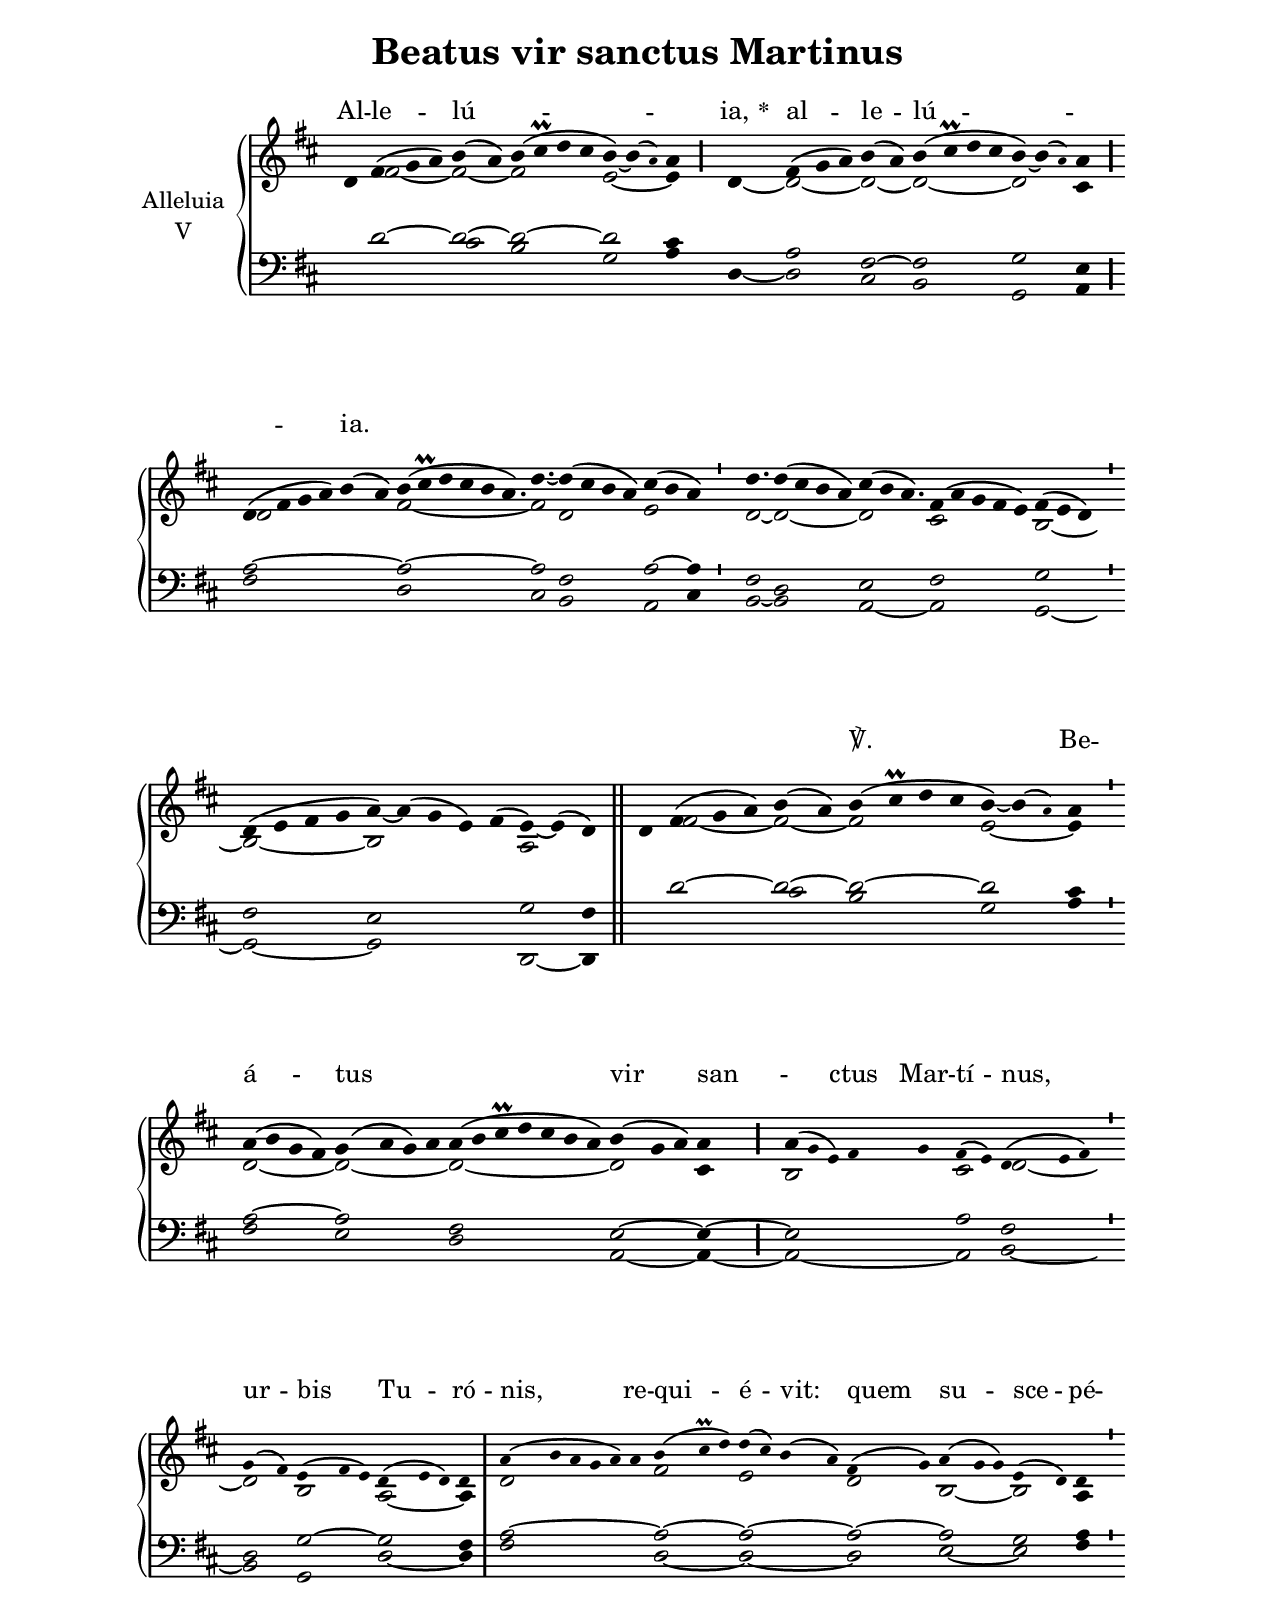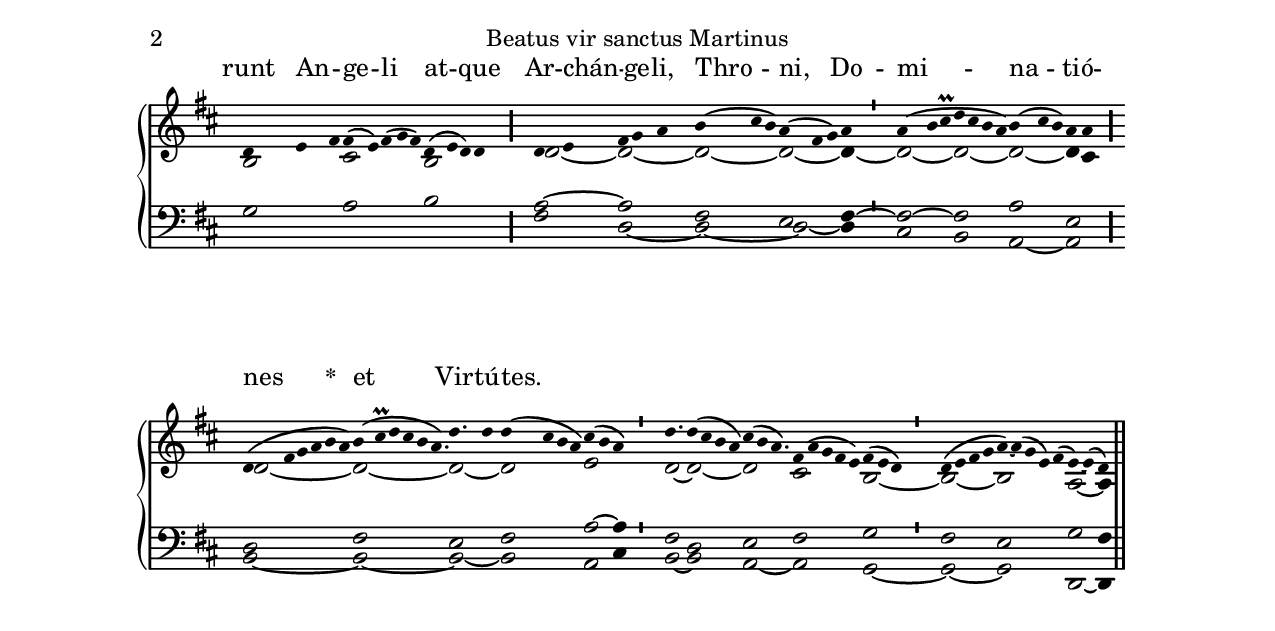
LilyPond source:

\version "2.18"
\include "gregorian.ly"
\include "noh2.ily"


%Page reference: page iii.432
%(volume.page)

global = {
 \key d \major
 \cadenzaOn 
}

\header {
  title = \markup \center-column {"Beatus vir sanctus Martinus" \vspace #1 }
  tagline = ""
  composer = ""
}

\paper {
 #(include-special-characters)
  oddHeaderMarkup = \markup \fill-line {
    \line {}
    \center-column {
      \on-the-fly #first-page     " "
      \on-the-fly #not-first-page "Beatus vir sanctus Martinus"
    }
    \line { \on-the-fly #print-page-number-check-first \fromproperty #'page:page-number-string }
  }
  evenHeaderMarkup = \markup \fill-line {
    \line { \on-the-fly #print-page-number-check-first \fromproperty #'page:page-number-string }
    \center-column { "Beatus vir sanctus Martinus" }
    \line {}
  }
}

chantText = \lyricmode {
Al -- le -- lú -- _ _ ia, 
\set stanza = " * " 
al -- le -- lú -- _ _ ia. 
_ _ _ _ _ _ _ _ _ _ _ _ _ ℣. 
Be -- á -- tus _ _ vir san -- _ ctus Mar -- tí -- nus, 
ur -- bis Tu -- ró -- nis, re -- qui -- é -- vit: 
quem su -- sce -- pé -- runt An -- _ ge -- li at -- que Ar -- chán -- _ ge -- li, 
Thro -- ni, Do -- mi -- na -- ti -- ó -- nes 
\set stanza = " * " et Vir -- tú -- tes. 
_ _ _ _ _ _ _ _ _ _ _ _ }

chantMusic = {
\tieDown   d'4 fis'4 ( g'4 a'4) b'4 ( a'4) b'4 ( cis''\prall d''4 cis''4 b'4) ~ b'4 ( \once \tweak #'font-size #-4 a' ) a'4 \divisioMaior
  d'4 fis'4 ( g'4 a'4) b'4 ( a'4) b'4 ( cis''\prall d''4 cis''4 b'4) ~ b'4 ( \once \tweak #'font-size #-4 a' ) a'4 \divisioMaior
 d'4 ( fis'4 g'4 a'4) b'4 ( a'4) b'4 ( cis''\prall d''4 cis''4 b'4 a'4.) d''4. ~ d''4 ( cis''4 b'4 a'4) cis''4 ( b'4 a'4) \divisioMinima
 d''4.  d''4 ( cis''4 b'4 a'4) cis''4 ( b'4 a'4.) fis'4 ( a'4 g'4 fis'4 e'4) fis'4 ( e'4 d'4) \divisioMinima
 d'4 ( e'4 fis'4 g'4 a'4) ~ a'4 ( g'4 e'4) fis'4 ( e'4) ~ e'4 ( d'4) \finalis
 d'4 fis'4 ( g'4 a'4) b'4 ( a'4) b'4 ( cis''\prall d''4 cis''4 b'4) ~ b'4 ( \once \tweak #'font-size #-4 a' ) a'4 \divisioMinima
 a'4 ( b'4 g'4 fis'4) g'4 ( a'4 g'4) a'4 a'4 ( b'4 cis''\prall d''4 cis''4 b'4 a'4) b'4 ( g'4 a'4) a'4 \divisioMaior
 a'4 ( \tiny g' e' 4) fis'4 g'4 fis'4 ( e'4) d'4 ( e'4 fis'4) \divisioMinima
 g'4 ( fis'4) e'4 ( fis'4 e'4) d'4 ( e'4 d'4) d'4 \divisioMaxima
 a'4 ( b'4 a'4 g'4 a'4) a'4 b'4 ( cis''\prall d''4) d''4 ( cis''4) b'4 ( a'4) fis'4 ( g'4) a'4 ( g'4 g'4) e'4 ( d'4) d'4 \divisioMinima
 d'4 e'4 fis'4 fis'4 ( e'4) fis'4 ( g'4 fis'4) d'4 ( e'4 d'4) d'4 \divisioMaior
 d'4 e'4 fis'4 g'4 a'4 b'4 ( cis''4 b'4) a'4 ( fis'4 g'4) a'4 \divisioMinima
 a'4 ( b'4 cis''\prall d''4 cis''4 b'4 a'4) b'4 ( cis''4 b'4) a'4 a'4 \divisioMaior
 d'4 ( fis'4 g'4 a'4 b'4 a'4) b'4 ( cis''\prall d''4 cis''4 b'4 a'4.) d''4. 4 d''4 ( cis''4 b'4 a'4) cis''4 ( b'4 a'4) \divisioMinima
 d''4.  d''4 ( cis''4 b'4 a'4) cis''4 ( b'4 a'4.) fis'4 ( a'4 g'4 fis'4 e'4) fis'4 ( e'4 d'4) \divisioMinima
 d'4 ( e'4 fis'4 g'4 a'4) ~ a'4 ( g'4 e'4) fis'4 ( e'4) ~ e'4 ( d'4) \finalis

}

altoMusic = {
r4 fis'2*3/2 ~ fis'2 ~ fis'2*4/2 e'2*3/2 ~ e'4 d'4 ~ d'2*3/2 ~ d'2 ~ d'2*4/2 ~ d'2*3/2 cis'4 \divisioMaior
d'2*6/2 fis'2*13/4 ~ fis'2*3/4 d'2*4/2 e'2*3/2 \divisioMinima
d'2*3/4 ~ d'2*4/2 ~ d'2*7/4 cis'2*5/2 b2*3/2 ~ \divisioMinima
b2*4/2 ~ b2*5/2 a2*3/2 \finalis
r4 fis'2*3/2 ~ fis'2 ~ fis'2*4/2 e'2*3/2 ~ e'4 \divisioMinima
d'2*4/2 ~ d'2*4/2 ~ d'2*7/2 ~ d'2*3/2 cis'4 \divisioMaior
b2*5/2 cis'2 d'2*3/2 ~ \divisioMinima
d'2 b2*3/2 a2*3/2 ~ a4 \divisioMaxima
d'2*6/2 fis'2*3/2 e'2*4/2 d'2 b2*3/2 ~ b2 a4 \divisioMinima
b2*3/2 cis'2*5/2 b2*4/2 \divisioMaior
d'2 ~ d'2*3/2 ~ d'2*3/2 ~ d'2*3/2 ~ d'4 ~ \divisioMinima
d'2*3/2 ~ d'2*4/2 ~ d'2*3/2 ~ d'4 cis'4 \divisioMaior
d'2*6/2 ~ d'2*13/4 ~ d'2*5/4 ~ d'2*4/2 e'2*3/2 \divisioMinima
d'2*3/4 ~ d'2*4/2 ~ d'2*7/4 cis'2*5/2 b2*3/2 ~ \divisioMinima
b2*4/2 ~ b2*5/2 a2 ~ a4 \finalis
}

tenorMusic = {
r4 d'2*3/2 ~ d'2 ~ d'2*4/2 ~ d'2*3/2 cis'4 r4 a2*3/2 fis2 ~ fis2*4/2 g2*3/2 e4 \divisioMaior
a2*6/2 ~ a2*13/4 ~ a2*3/4 fis2*4/2 a2 ~ a4 \divisioMinima
fis2*3/4 d2*4/2 e2*7/4 fis2*5/2 g2*3/2 \divisioMinima
fis2*4/2 e2*5/2 g2 fis4 \finalis
r4 d'2*3/2 ~ d'2 ~ d'2*4/2 ~ d'2*3/2 cis'4 \divisioMinima
a2*4/2 ~ a2*4/2 fis2*7/2 e2*3/2 ~ e4 ~ \divisioMaior
e2*5/2 a2 fis2*3/2 \divisioMinima
d2 g2*3/2 ~ g2*3/2 fis4 \divisioMaxima
a2*6/2 ~ a2*3/2 ~ a2*4/2 ~ a2 ~ a2*3/2 g2 a4 \divisioMinima
g2*3/2 a2*5/2 b2*4/2 \divisioMaior
a2 ~ a2*3/2 fis2*3/2 e2*3/2 fis4 ~ \divisioMinima
fis2*3/2 ~ fis2*4/2 a2*3/2 e2 \divisioMaior
d2*6/2 fis2*13/4 e2*5/4 fis2*4/2 a2 ~ a4 \divisioMinima
fis2*3/4 d2*4/2 e2*7/4 fis2*5/2 g2*3/2 \divisioMinima
fis2*4/2 e2*5/2 g2 fis4 \finalis
}

bassMusic = {
r2*4/2 cis'2 b2*4/2 g2*3/2 a4 d4 ~ d2*3/2 cis2 b,2*4/2 g,2*3/2 a,4 \divisioMaior
fis2*6/2 d2*13/4 cis2*3/4 b,2*4/2 a,2 cis4 \divisioMinima
b,2*3/4 ~ b,2*4/2 a,2*7/4 ~ a,2*5/2 g,2*3/2 ~ \divisioMinima
g,2*4/2 ~ g,2*5/2 d,2 ~ d,4 \finalis
r2*4/2 cis'2 b2*4/2 g2*3/2 a4 \divisioMinima
fis2*4/2 e2*4/2 d2*7/2 a,2*3/2 ~ a,4 ~ \divisioMaior
a,2*5/2 ~ a,2 b,2*3/2 ~ \divisioMinima
b,2 g,2*3/2 d2*3/2 ~ d4 \divisioMaxima
fis2*6/2 d2*3/2 ~ d2*4/2 ~ d2 e2*3/2 ~ e2 fis4 \divisioMinima
r2*12/2 \divisioMaior
fis2 d2*3/2 ~ d2*3/2 ~ d2*3/2 ~ d4 \divisioMinima
cis2*3/2 b,2*4/2 a,2*3/2 ~ a,2 \divisioMaior
b,2*6/2 ~ b,2*13/4 ~ b,2*5/4 ~ b,2*4/2 a,2 cis4 \divisioMinima
b,2*3/4 ~ b,2*4/2 a,2*7/4 ~ a,2*5/2 g,2*3/2 ~ \divisioMinima
g,2*4/2 ~ g,2*5/2 d,2 ~ d,4 \finalis
}

voiceLines = {
\voiceLineStyle


}

\score{
  <<
    \new GrandStaff <<
      \set GrandStaff.autoBeaming = ##f
      \set GrandStaff.instrumentName = \markup \center-column {
        "Alleluia"
        "V"
      }
      \new Staff = up <<
        \new Voice = "chant" {
          \voiceOne \global \chantMusic
        }
        \new Voice {
          \voiceTwo \global \altoMusic
        }
      >>

      \new Staff = down <<
        \clef bass
        \new Voice {
          \voiceOne \global \tenorMusic
        }
        \new Voice {
          \voiceTwo \global \bassMusic
        }
	\new Voice {
        \voiceThree \global \voiceLines
        }
      >>
    >>
    \new Lyrics \lyricsto chant {
      \chantText
    }
  >>
  \layout{
  }
  \midi{
    \tempo 4 = 125
  }
}
